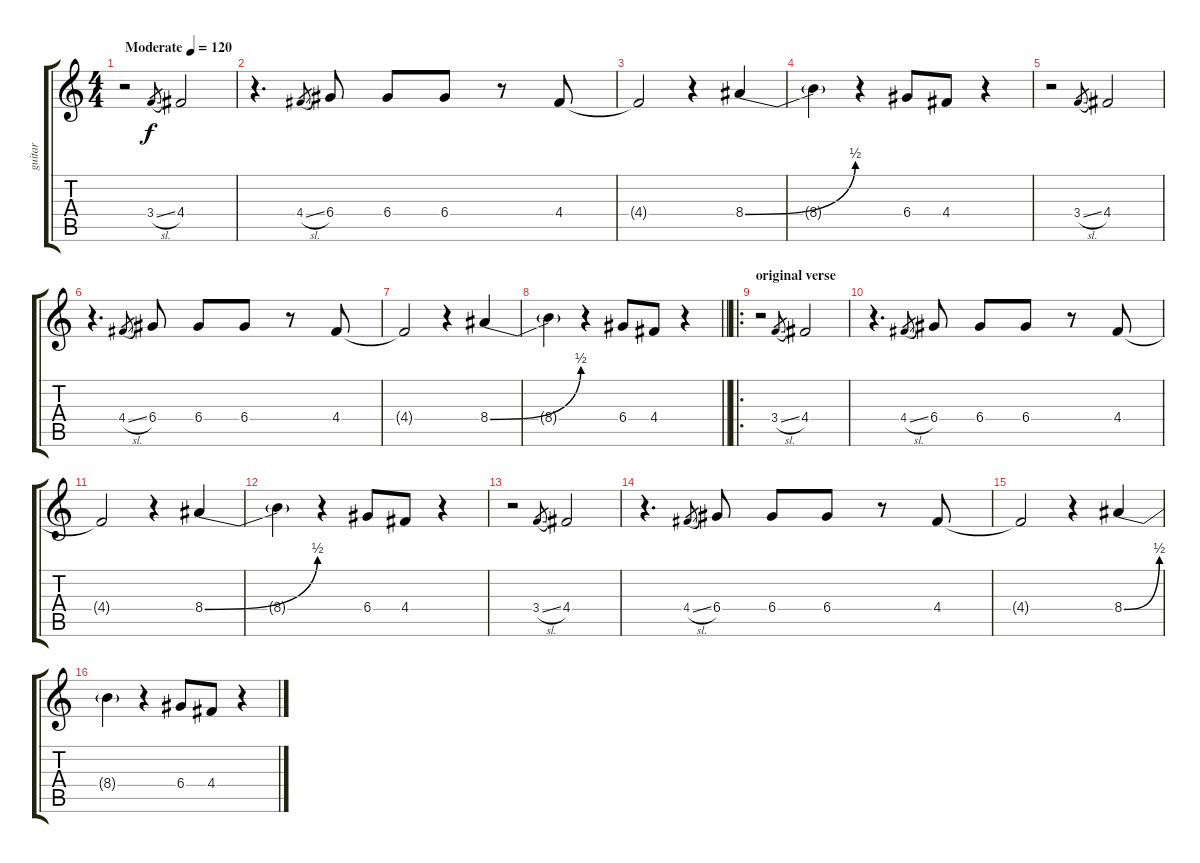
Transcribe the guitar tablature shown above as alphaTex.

\track ("guitar" "guitar") {instrument electricguitarjazz}
\staff {score tabs}
\tuning (E4 B3 G3 D3 A2 E2) {hide}
\ts (4 4)
\tempo (120 "Moderate")
\clef g2
\ks c
r.2{dy f instrument electricguitarjazz} 3.4{sl}.8{gr} 4.4.2 |
r.4{d} 4.4{sl}.8{gr} 6.4.8 6.4.8 6.4.8 r.8 4.4.8 |
4.4{t}.2 r.4 8.4{be (bend 0 0 60 2)}.4 |
8.4{t}.4 r.4 6.4.8 4.4.8 r.4 |
r.2 3.4{sl}.8{gr} 4.4.2 |
r.4{d} 4.4{sl}.8{gr} 6.4.8 6.4.8 6.4.8 r.8 4.4.8 |
4.4{t}.2 r.4 8.4{be (bend 0 0 60 2)}.4 |
\barLineRight lightlight
8.4{t}.4 r.4 6.4.8 4.4.8 r.4 |
\ro
\section ("" "original verse")
r.2 3.4{sl}.8{gr} 4.4.2 |
r.4{d} 4.4{sl}.8{gr} 6.4.8 6.4.8 6.4.8 r.8 4.4.8 |
4.4{t}.2 r.4 8.4{be (bend 0 0 60 2)}.4 |
8.4{t}.4 r.4 6.4.8 4.4.8 r.4 |
r.2 3.4{sl}.8{gr} 4.4.2 |
r.4{d} 4.4{sl}.8{gr} 6.4.8 6.4.8 6.4.8 r.8 4.4.8 |
4.4{t}.2 r.4 8.4{be (bend 0 0 60 2)}.4 |
8.4{t}.4 r.4 6.4.8 4.4.8 r.4
